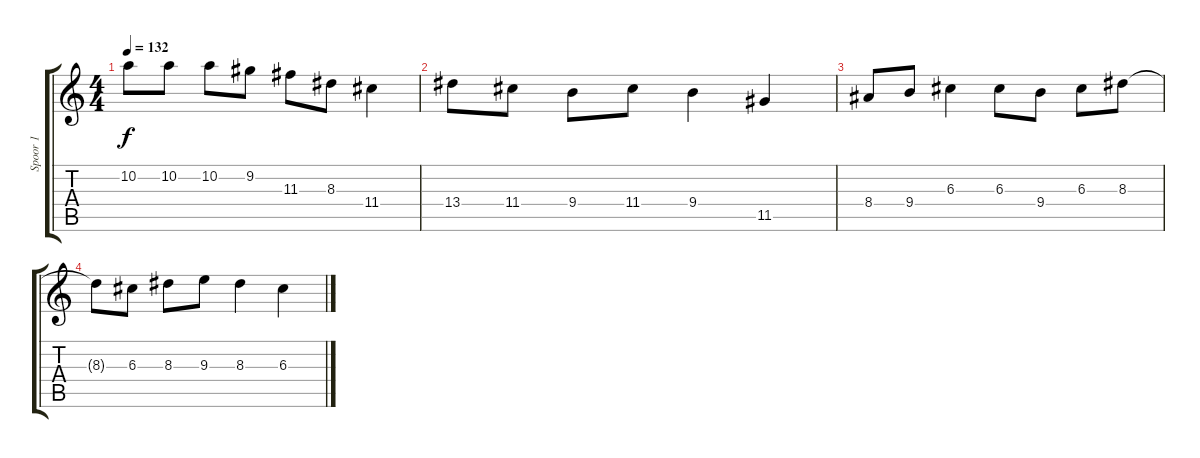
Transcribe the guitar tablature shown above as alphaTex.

\track ("Spoor 1" "Spoor 1") {instrument overdrivenguitar}
\staff {score tabs}
\tuning (E4 B3 G3 D3 A2 E2) {hide}
\ts (4 4)
\tempo 132
\clef g2
\ks c
10.2.8{dy f} 10.2.8 10.2.8 9.2.8 11.3.8 8.3.8 11.4.4 |
13.4.8 11.4.8 9.4.8 11.4.8 9.4.4 11.5.4 |
8.4.8 9.4.8 6.3.4 6.3.8 9.4.8 6.3.8 8.3.8 |
8.3{t}.8 6.3.8 8.3.8 9.3.8 8.3.4 6.3.4
